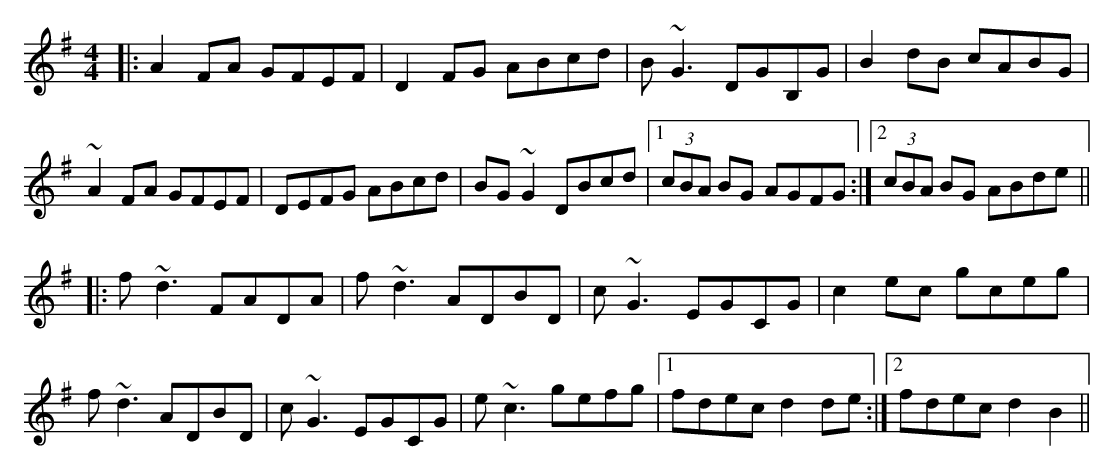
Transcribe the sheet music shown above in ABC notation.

X:1
M:4/4
K:Dmix
|: A2FA GFEF | D2FG ABcd | B~G3 DGB,G | B2dB cABG |
~A2FA GFEF | DEFG ABcd | BG~G2 DBcd |1 (3cBA BG AGFG :|2 (3cBA BG ABde ||
|: f~d3 FADA | f~d3 ADBD | c~G3 EGCG | c2ec gceg|
f~d3 ADBD | c~G3 EGCG | e~c3 gefg |1 fdec d2 de :|2 fdec d2 B2 ||
